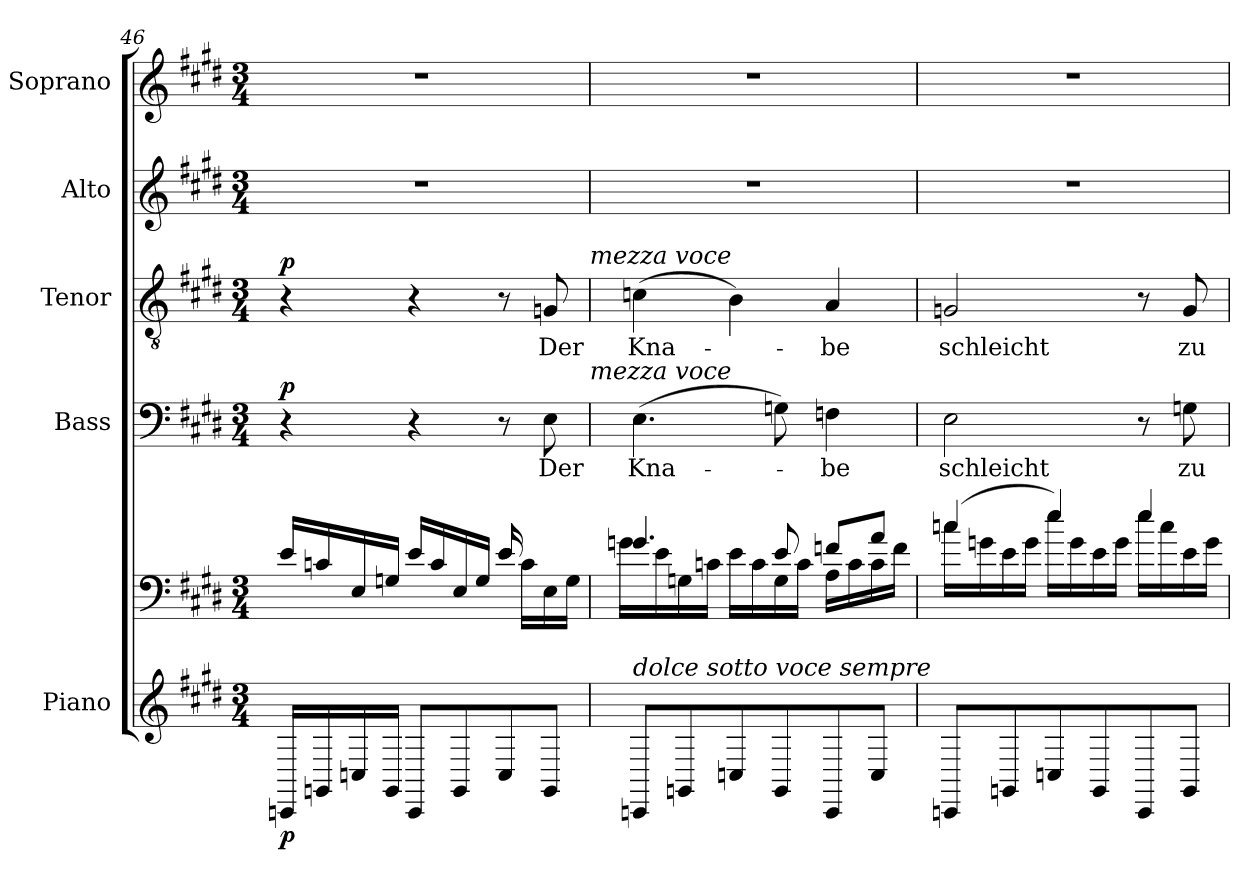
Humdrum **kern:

**kern	**kern	**dynam	**kern	**text	**dynam	**kern	**text	**dynam	**kern	**kern
*part5	*part5	*part5	*part4	*part4	*part4	*part3	*part3	*part3	*part2	*part1
*staff6	*staff5	*staff5/6	*staff4	*staff4	*staff4	*staff3	*staff3	*staff3	*staff2	*staff1
*I"Piano	*	*	*I"Bass	*	*	*I"Tenor	*	*	*I"Alto	*I"Soprano
*I'Pno	*	*	*	*	*	*	*	*	*	*I'Pno
*clefG2	*clefF4	*	*clefF4	*	*	*clefGv2	*	*	*clefG2	*clefG2
*k[f#c#g#d#]	*k[f#c#g#d#]	*	*k[f#c#g#d#]	*	*	*k[f#c#g#d#]	*	*	*k[f#c#g#d#]	*k[f#c#g#d#]
*E:	*E:	*	*E:	*	*	*E:	*	*	*E:	*E:
*M3/4	*M3/4	*	*M3/4	*	*	*M3/4	*	*	*M3/4	*M3/4
=46	=46	=46	=46	=46	=46	=46	=46	=46	=46	=46
*	*^	*	*	*	*	*	*	*	*	*
!	!	!	!LO:DY:b=2	!	!	!LO:DY:b	!	!	!LO:DY:b	!	!
16CCn/LL	16e/LL	2ryy	p	4r	.	p	4r	.	p	2.r	2.r
16GGn/	16cn/	.	.	.	.	.	.	.	.	.	.
16Cn/	16E/	.	.	.	.	.	.	.	.	.	.
16GG/JJ	16Gn/JJ	.	.	.	.	.	.	.	.	.	.
8CC/L	16e/LL	.	.	4r	.	.	4r	.	.	.	.
.	16c/	.	.	.	.	.	.	.	.	.	.
8GG/	16E/	.	.	.	.	.	.	.	.	.	.
.	16G/JJ	.	.	.	.	.	.	.	.	.	.
8C/	16e/	4e/	.	8r	.	.	8r	.	.	.	.
.	16c\LL	.	.	.	.	.	.	.	.	.	.
!	!	!	!	!	!LO:LY:b	!	!	!LO:LY:b	!	!	!
8GG/J	16E\	.	.	8E\	Der	.	8Gn/	Der	.	.	.
.	16G\JJ	.	.	.	.	.	.	.	.	.	.
!	!	!	!	!	!	!	!LO:TX:a:i:t=mezza voce	!	!	!	!
!	!	!	!	!LO:TX:a:i:t=mezza voce	!	!	!	!	!	!	!
!!LO:LB:g=z
=47	=47	=47	=47	=47	=47	=47	=47	=47	=47	=47	=47
!LO:TX:a:i:t=dolce sotto voce sempre	!	!	!	!	!	!	!	!	!	!	!
!	!	!	!	!	!LO:LY:b	!	!	!LO:LY:b	!	!	!
8CCn/L	4.gn/	16g\LL	.	(>4.E\	Kna-	.	(>4cn\	Kna-	.	2.r	2.r
.	.	16e\	.	.	.	.	.	.	.	.	.
8GGn/	.	16Gn\	.	.	.	.	.	.	.	.	.
.	.	16cn\JJ	.	.	.	.	.	.	.	.	.
8Cn/	.	16e\LL	.	.	.	.	4B\)	.	.	.	.
.	.	16c\	.	.	.	.	.	.	.	.	.
8GG/	8e/	16G\	.	8Gn\)	.	.	.	.	.	.	.
.	.	16c\JJ	.	.	.	.	.	.	.	.	.
!	!	!	!	!	!LO:LY:b	!	!	!LO:LY:b	!	!	!
8CC/	8fn/L	16A\LL	.	4Fn\	-be	.	4A/	-be	.	.	.
.	.	16c\	.	.	.	.	.	.	.	.	.
8C/J	8a/J	16c\	.	.	.	.	.	.	.	.	.
.	.	16f\JJ	.	.	.	.	.	.	.	.	.
!!LO:PB:g=z
=48	=48	=48	=48	=48	=48	=48	=48	=48	=48	=48	=48
!	!	!	!	!	!LO:LY:b	!	!	!LO:LY:b	!	!	!
8CCn/L	(>4ccn/	16cc\LL	.	2E\	schleicht	.	2Gn/	schleicht	.	2.r	2.r
.	.	16gn\	.	.	.	.	.	.	.	.	.
8GGn/	.	16e\	.	.	.	.	.	.	.	.	.
.	.	16g\JJ	.	.	.	.	.	.	.	.	.
8Cn/	4ee/)	16ee\LL	.	.	.	.	.	.	.	.	.
.	.	16g\	.	.	.	.	.	.	.	.	.
8GG/	.	16e\	.	.	.	.	.	.	.	.	.
.	.	16g\JJ	.	.	.	.	.	.	.	.	.
8CC/	4ee/	16ee\LL	.	8r	.	.	8r	.	.	.	.
.	.	16cc\	.	.	.	.	.	.	.	.	.
!	!	!	!	!	!LO:LY:b	!	!	!LO:LY:b	!	!	!
8GG/J	.	16e\	.	8Gn\	zu	.	8G/	zu	.	.	.
.	.	16g\JJ	.	.	.	.	.	.	.	.	.
*	*v	*v	*	*	*	*	*	*	*	*	*
=	=	=	=	=	=	=	=	=	=	=
*-	*-	*-	*-	*-	*-	*-	*-	*-	*-	*-
